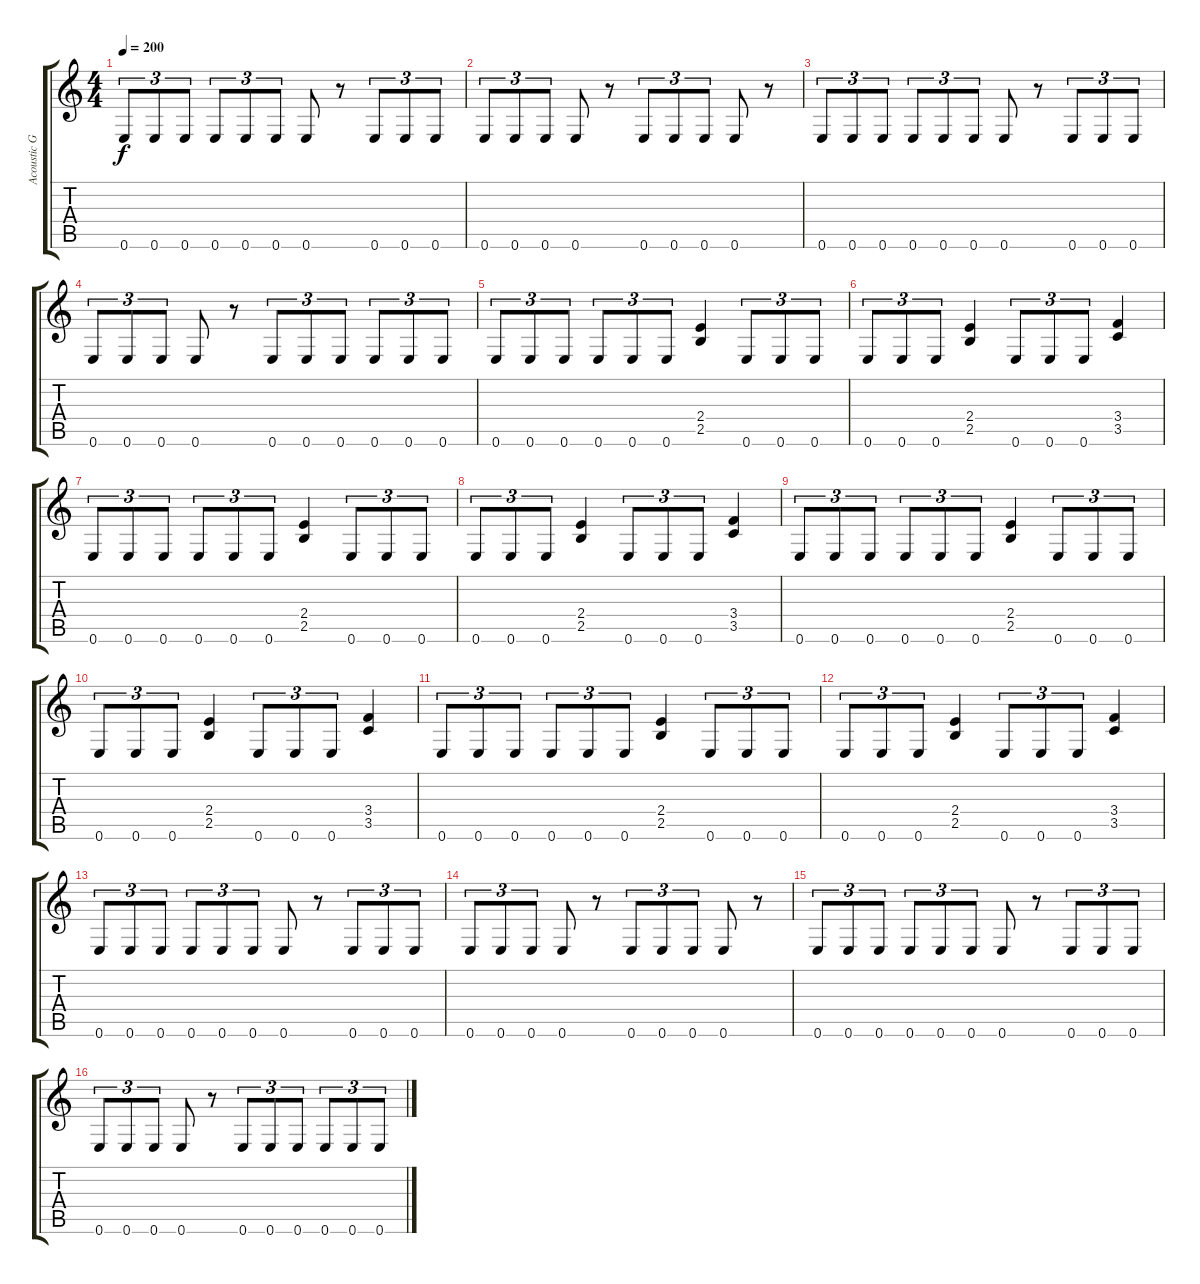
\track ("Acoustic Guitar (Guitar 1)" "Acoustic G") {instrument acousticguitarsteel}
\staff {score tabs}
\tuning (E4 B3 G3 D3 A2 E2) {hide}
\ts (4 4)
\tempo 200
\clef g2
\ks c
0.6.8{tu (3 2) dy f} 0.6.8{tu (3 2)} 0.6.8{tu (3 2)} 0.6.8{tu (3 2)} 0.6.8{tu (3 2)} 0.6.8{tu (3 2)} 0.6.8 r.8 0.6.8{tu (3 2)} 0.6.8{tu (3 2)} 0.6.8{tu (3 2)} |
0.6.8{tu (3 2)} 0.6.8{tu (3 2)} 0.6.8{tu (3 2)} 0.6.8 r.8 0.6.8{tu (3 2)} 0.6.8{tu (3 2)} 0.6.8{tu (3 2)} 0.6.8 r.8 |
0.6.8{tu (3 2)} 0.6.8{tu (3 2)} 0.6.8{tu (3 2)} 0.6.8{tu (3 2)} 0.6.8{tu (3 2)} 0.6.8{tu (3 2)} 0.6.8 r.8 0.6.8{tu (3 2)} 0.6.8{tu (3 2)} 0.6.8{tu (3 2)} |
0.6.8{tu (3 2)} 0.6.8{tu (3 2)} 0.6.8{tu (3 2)} 0.6.8 r.8 0.6.8{tu (3 2)} 0.6.8{tu (3 2)} 0.6.8{tu (3 2)} 0.6.8{tu (3 2)} 0.6.8{tu (3 2)} 0.6.8{tu (3 2)} |
0.6.8{tu (3 2)} 0.6.8{tu (3 2)} 0.6.8{tu (3 2)} 0.6.8{tu (3 2)} 0.6.8{tu (3 2)} 0.6.8{tu (3 2)} (2.4 2.5).4 0.6.8{tu (3 2)} 0.6.8{tu (3 2)} 0.6.8{tu (3 2)} |
0.6.8{tu (3 2)} 0.6.8{tu (3 2)} 0.6.8{tu (3 2)} (2.4 2.5).4 0.6.8{tu (3 2)} 0.6.8{tu (3 2)} 0.6.8{tu (3 2)} (3.4 3.5).4 |
0.6.8{tu (3 2)} 0.6.8{tu (3 2)} 0.6.8{tu (3 2)} 0.6.8{tu (3 2)} 0.6.8{tu (3 2)} 0.6.8{tu (3 2)} (2.4 2.5).4 0.6.8{tu (3 2)} 0.6.8{tu (3 2)} 0.6.8{tu (3 2)} |
0.6.8{tu (3 2)} 0.6.8{tu (3 2)} 0.6.8{tu (3 2)} (2.4 2.5).4 0.6.8{tu (3 2)} 0.6.8{tu (3 2)} 0.6.8{tu (3 2)} (3.4 3.5).4 |
0.6.8{tu (3 2)} 0.6.8{tu (3 2)} 0.6.8{tu (3 2)} 0.6.8{tu (3 2)} 0.6.8{tu (3 2)} 0.6.8{tu (3 2)} (2.4 2.5).4 0.6.8{tu (3 2)} 0.6.8{tu (3 2)} 0.6.8{tu (3 2)} |
0.6.8{tu (3 2)} 0.6.8{tu (3 2)} 0.6.8{tu (3 2)} (2.4 2.5).4 0.6.8{tu (3 2)} 0.6.8{tu (3 2)} 0.6.8{tu (3 2)} (3.4 3.5).4 |
0.6.8{tu (3 2)} 0.6.8{tu (3 2)} 0.6.8{tu (3 2)} 0.6.8{tu (3 2)} 0.6.8{tu (3 2)} 0.6.8{tu (3 2)} (2.4 2.5).4 0.6.8{tu (3 2)} 0.6.8{tu (3 2)} 0.6.8{tu (3 2)} |
0.6.8{tu (3 2)} 0.6.8{tu (3 2)} 0.6.8{tu (3 2)} (2.4 2.5).4 0.6.8{tu (3 2)} 0.6.8{tu (3 2)} 0.6.8{tu (3 2)} (3.4 3.5).4 |
0.6.8{tu (3 2)} 0.6.8{tu (3 2)} 0.6.8{tu (3 2)} 0.6.8{tu (3 2)} 0.6.8{tu (3 2)} 0.6.8{tu (3 2)} 0.6.8 r.8 0.6.8{tu (3 2)} 0.6.8{tu (3 2)} 0.6.8{tu (3 2)} |
0.6.8{tu (3 2)} 0.6.8{tu (3 2)} 0.6.8{tu (3 2)} 0.6.8 r.8 0.6.8{tu (3 2)} 0.6.8{tu (3 2)} 0.6.8{tu (3 2)} 0.6.8 r.8 |
0.6.8{tu (3 2)} 0.6.8{tu (3 2)} 0.6.8{tu (3 2)} 0.6.8{tu (3 2)} 0.6.8{tu (3 2)} 0.6.8{tu (3 2)} 0.6.8 r.8 0.6.8{tu (3 2)} 0.6.8{tu (3 2)} 0.6.8{tu (3 2)} |
0.6.8{tu (3 2)} 0.6.8{tu (3 2)} 0.6.8{tu (3 2)} 0.6.8 r.8 0.6.8{tu (3 2)} 0.6.8{tu (3 2)} 0.6.8{tu (3 2)} 0.6.8{tu (3 2)} 0.6.8{tu (3 2)} 0.6.8{tu (3 2)}
